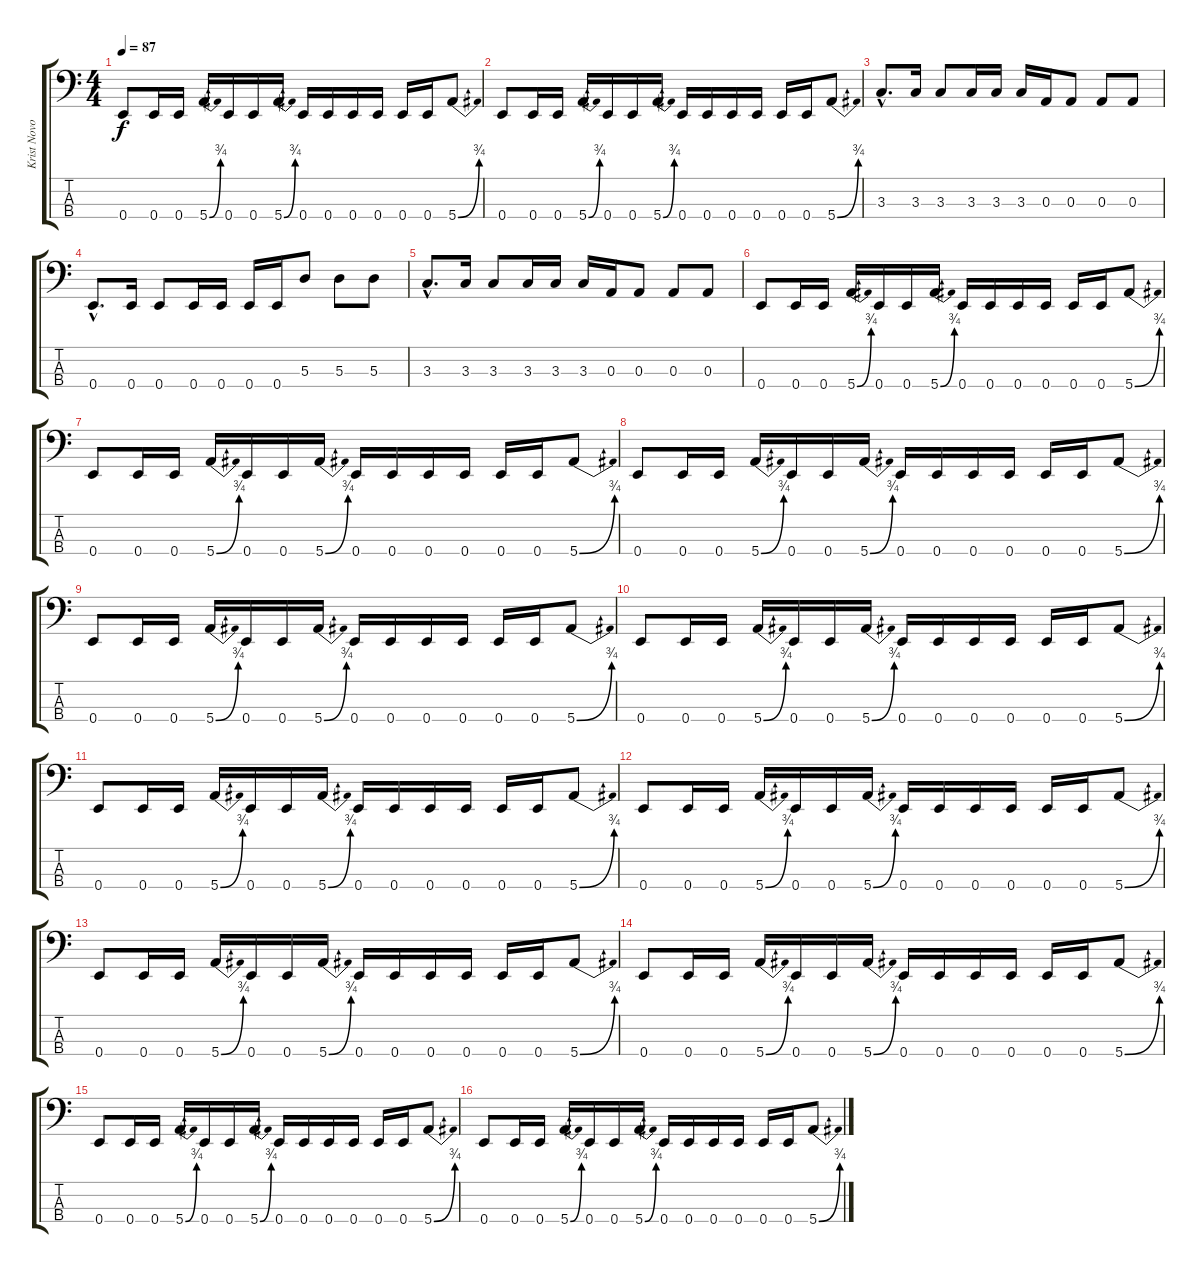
\track ("Krist Novoselic" "Krist Novo") {instrument electricbasspick}
\staff {score tabs}
\tuning (G2 D2 A1 E1) {hide}
\ts (4 4)
\tempo 87
\clef f4
\ks c
0.4.8{dy f} 0.4.16 0.4.16 5.4{be (bend 0 0 60 3)}.16 0.4.16 0.4.16 5.4{be (bend 0 0 60 3)}.16 0.4.16 0.4.16 0.4.16 0.4.16 0.4.16 0.4.16 5.4{be (bend 0 0 60 3)}.8 |
0.4.8 0.4.16 0.4.16 5.4{be (bend 0 0 60 3)}.16 0.4.16 0.4.16 5.4{be (bend 0 0 60 3)}.16 0.4.16 0.4.16 0.4.16 0.4.16 0.4.16 0.4.16 5.4{be (bend 0 0 60 3)}.8 |
3.3{hac}.8{d} 3.3.16 3.3.8 3.3.16 3.3.16 3.3.16 0.3.16 0.3.8 0.3.8 0.3.8 |
0.4{hac}.8{d} 0.4.16 0.4.8 0.4.16 0.4.16 0.4.16 0.4.16 5.3.8 5.3.8 5.3.8 |
3.3{hac}.8{d} 3.3.16 3.3.8 3.3.16 3.3.16 3.3.16 0.3.16 0.3.8 0.3.8 0.3.8 |
0.4.8 0.4.16 0.4.16 5.4{be (bend 0 0 60 3)}.16 0.4.16 0.4.16 5.4{be (bend 0 0 60 3)}.16 0.4.16 0.4.16 0.4.16 0.4.16 0.4.16 0.4.16 5.4{be (bend 0 0 60 3)}.8 |
0.4.8 0.4.16 0.4.16 5.4{be (bend 0 0 60 3)}.16 0.4.16 0.4.16 5.4{be (bend 0 0 60 3)}.16 0.4.16 0.4.16 0.4.16 0.4.16 0.4.16 0.4.16 5.4{be (bend 0 0 60 3)}.8 |
0.4.8 0.4.16 0.4.16 5.4{be (bend 0 0 60 3)}.16 0.4.16 0.4.16 5.4{be (bend 0 0 60 3)}.16 0.4.16 0.4.16 0.4.16 0.4.16 0.4.16 0.4.16 5.4{be (bend 0 0 60 3)}.8 |
0.4.8 0.4.16 0.4.16 5.4{be (bend 0 0 60 3)}.16 0.4.16 0.4.16 5.4{be (bend 0 0 60 3)}.16 0.4.16 0.4.16 0.4.16 0.4.16 0.4.16 0.4.16 5.4{be (bend 0 0 60 3)}.8 |
0.4.8 0.4.16 0.4.16 5.4{be (bend 0 0 60 3)}.16 0.4.16 0.4.16 5.4{be (bend 0 0 60 3)}.16 0.4.16 0.4.16 0.4.16 0.4.16 0.4.16 0.4.16 5.4{be (bend 0 0 60 3)}.8 |
0.4.8 0.4.16 0.4.16 5.4{be (bend 0 0 60 3)}.16 0.4.16 0.4.16 5.4{be (bend 0 0 60 3)}.16 0.4.16 0.4.16 0.4.16 0.4.16 0.4.16 0.4.16 5.4{be (bend 0 0 60 3)}.8 |
0.4.8 0.4.16 0.4.16 5.4{be (bend 0 0 60 3)}.16 0.4.16 0.4.16 5.4{be (bend 0 0 60 3)}.16 0.4.16 0.4.16 0.4.16 0.4.16 0.4.16 0.4.16 5.4{be (bend 0 0 60 3)}.8 |
0.4.8 0.4.16 0.4.16 5.4{be (bend 0 0 60 3)}.16 0.4.16 0.4.16 5.4{be (bend 0 0 60 3)}.16 0.4.16 0.4.16 0.4.16 0.4.16 0.4.16 0.4.16 5.4{be (bend 0 0 60 3)}.8 |
0.4.8 0.4.16 0.4.16 5.4{be (bend 0 0 60 3)}.16 0.4.16 0.4.16 5.4{be (bend 0 0 60 3)}.16 0.4.16 0.4.16 0.4.16 0.4.16 0.4.16 0.4.16 5.4{be (bend 0 0 60 3)}.8 |
0.4.8 0.4.16 0.4.16 5.4{be (bend 0 0 60 3)}.16 0.4.16 0.4.16 5.4{be (bend 0 0 60 3)}.16 0.4.16 0.4.16 0.4.16 0.4.16 0.4.16 0.4.16 5.4{be (bend 0 0 60 3)}.8 |
0.4.8 0.4.16 0.4.16 5.4{be (bend 0 0 60 3)}.16 0.4.16 0.4.16 5.4{be (bend 0 0 60 3)}.16 0.4.16 0.4.16 0.4.16 0.4.16 0.4.16 0.4.16 5.4{be (bend 0 0 60 3)}.8
